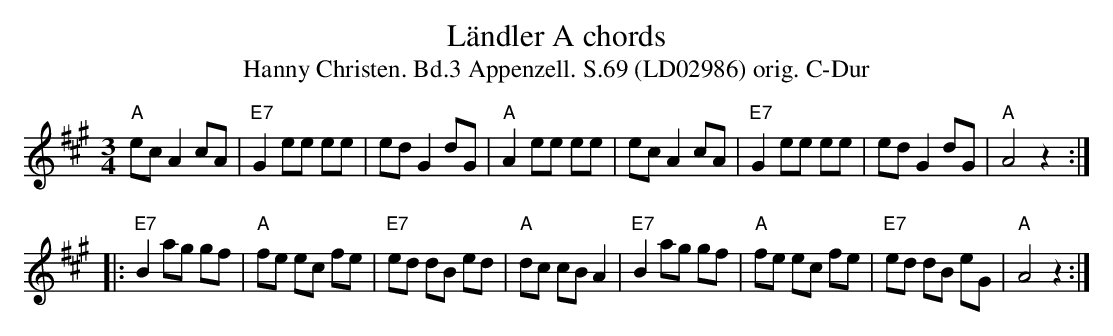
X:1
T:Ländler A chords
T:Hanny Christen. Bd.3 Appenzell. S.69 (LD02986) orig. C-Dur
M:3/4
L:1/8
K:Amaj%%MIDI gchordon
"A"ec A2 cA | "E7"G2 ee ee | ed G2 dG | "A"A2 ee ee | \
ec A2 cA | "E7"G2 ee ee | ed G2 dG | "A"A4 z2 :|
|: "E7"B2 ag gf | "A"fe ec fe | "E7"ed dB ed | "A"dc cB A2 | \
"E7"B2 ag gf | "A"fe ec fe | "E7"ed dB eG | "A"A4 z2 :|
